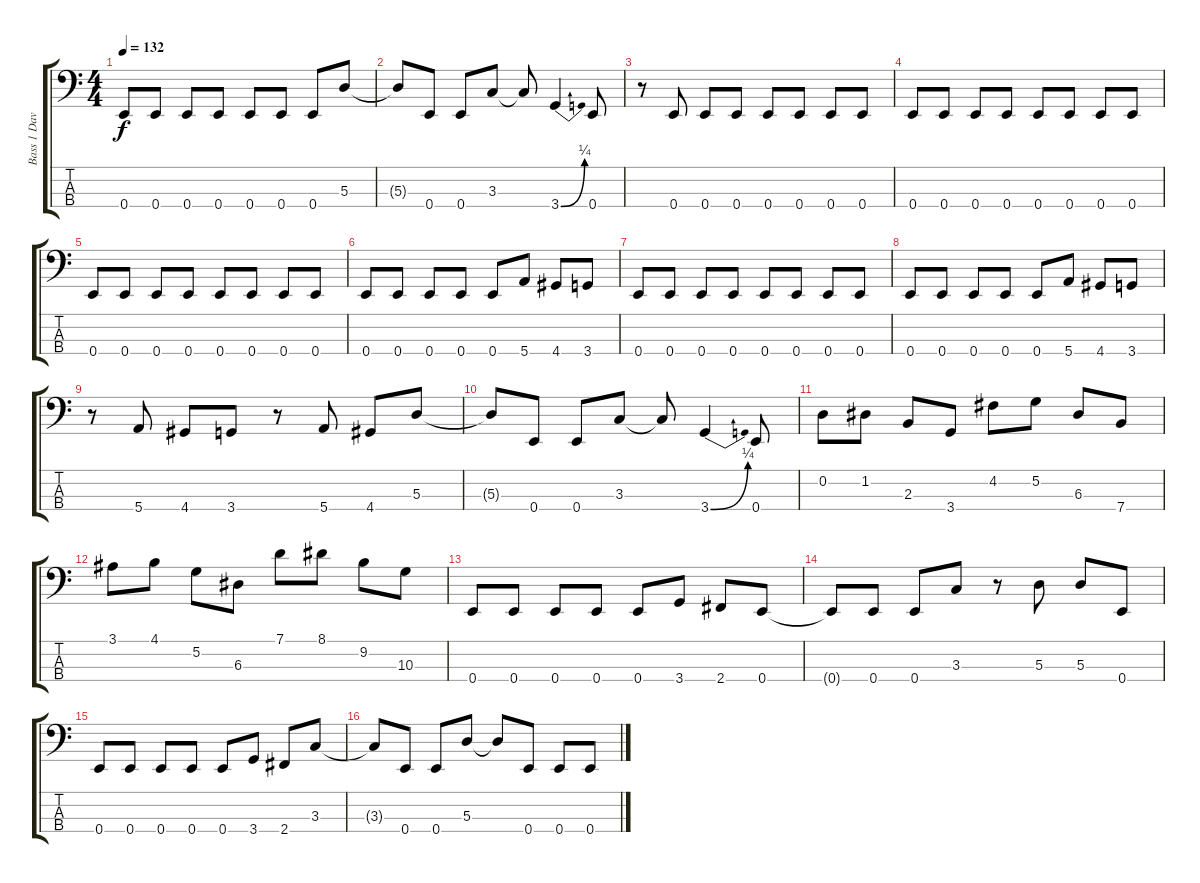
\track ("Bass 1 Dave Ellefson" "Bass 1 Dav") {instrument electricbasspick}
\staff {score tabs}
\tuning (G2 D2 A1 E1) {hide}
\ts (4 4)
\tempo 132
\clef f4
\ks c
0.4.8{dy f} 0.4.8 0.4.8 0.4.8 0.4.8 0.4.8 0.4.8 5.3.8 |
5.3{t}.8 0.4.8 0.4.8 3.3.8 3.3{t}.8 3.4{be (bend 0 0 60 1)}.4 0.4.8 |
r.8 0.4.8 0.4.8 0.4.8 0.4.8 0.4.8 0.4.8 0.4.8 |
0.4.8 0.4.8 0.4.8 0.4.8 0.4.8 0.4.8 0.4.8 0.4.8 |
0.4.8 0.4.8 0.4.8 0.4.8 0.4.8 0.4.8 0.4.8 0.4.8 |
0.4.8 0.4.8 0.4.8 0.4.8 0.4.8 5.4.8 4.4.8 3.4.8 |
0.4.8 0.4.8 0.4.8 0.4.8 0.4.8 0.4.8 0.4.8 0.4.8 |
0.4.8 0.4.8 0.4.8 0.4.8 0.4.8 5.4.8 4.4.8 3.4.8 |
r.8 5.4.8 4.4.8 3.4.8 r.8 5.4.8 4.4.8 5.3.8 |
5.3{t}.8 0.4.8 0.4.8 3.3.8 3.3{t}.8 3.4{be (bend 0 0 60 1)}.4 0.4.8 |
0.2.8 1.2.8 2.3.8 3.4.8 4.2.8 5.2.8 6.3.8 7.4.8 |
3.1.8 4.1.8 5.2.8 6.3.8 7.1.8 8.1.8 9.2.8 10.3.8 |
0.4.8 0.4.8 0.4.8 0.4.8 0.4.8 3.4.8 2.4.8 0.4.8 |
0.4{t}.8 0.4.8 0.4.8 3.3.8 r.8 5.3.8 5.3.8 0.4.8 |
0.4.8 0.4.8 0.4.8 0.4.8 0.4.8 3.4.8 2.4.8 3.3.8 |
3.3{t}.8 0.4.8 0.4.8 5.3.8 5.3{t}.8 0.4.8 0.4.8 0.4.8
